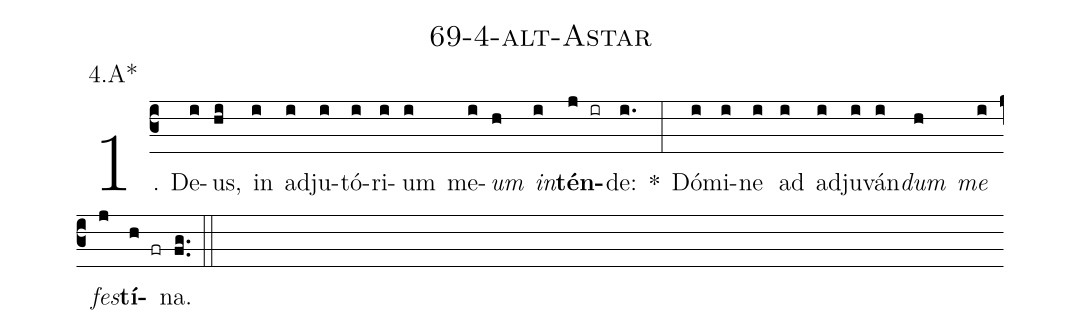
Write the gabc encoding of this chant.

name: 69-4-alt-Astar;
annotation: 4.A*;
%%
(c3)1. De(i)us,(hi) in(i) ad(i)ju(i)tó(i)ri(i)um(i) me(i)<i>um</i>(h) <i>in</i>(i)<b>tén</b>(j ir)de:(i.) *(:) Dó(i)mi(i)ne(i) ad(i) ad(i)ju(i)ván(i)<i>dum</i>(h) <i>me</i>(i) <i>fes</i>(j)<b>tí</b>(h fr)na.(fg..) (::)
